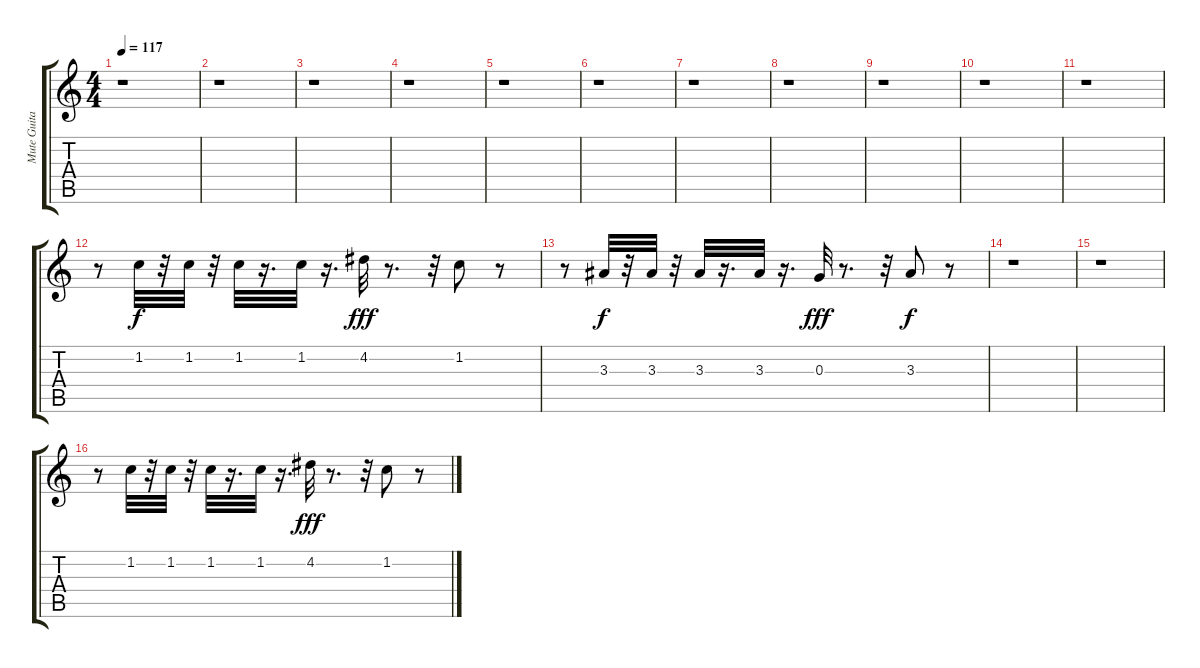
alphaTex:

\track ("Mute Guitar" "Mute Guita") {instrument electricguitarmuted}
\staff {score tabs}
\tuning (E4 B3 G3 D3 A2 E2) {hide}
\ts (4 4)
\tempo 117
\clef g2
\ks c
r.1{dy f} |
r.1 |
r.1 |
r.1 |
r.1 |
r.1 |
r.1 |
r.1 |
r.1 |
r.1 |
r.1 |
r.8 1.2.32 r.32 1.2.32 r.32 1.2.32 r.16{d} 1.2.32 r.16{d} 4.2.32{dy fff} r.8{d} r.32 1.2.8 r.8 |
r.8 3.3.32{dy f} r.32 3.3.32 r.32 3.3.32 r.16{d} 3.3.32 r.16{d} 0.3.32{dy fff} r.8{d} r.32 3.3.8{dy f} r.8 |
r.1 |
r.1 |
r.8 1.2.32 r.32 1.2.32 r.32 1.2.32 r.16{d} 1.2.32 r.16{d} 4.2.32{dy fff} r.8{d} r.32 1.2.8 r.8
